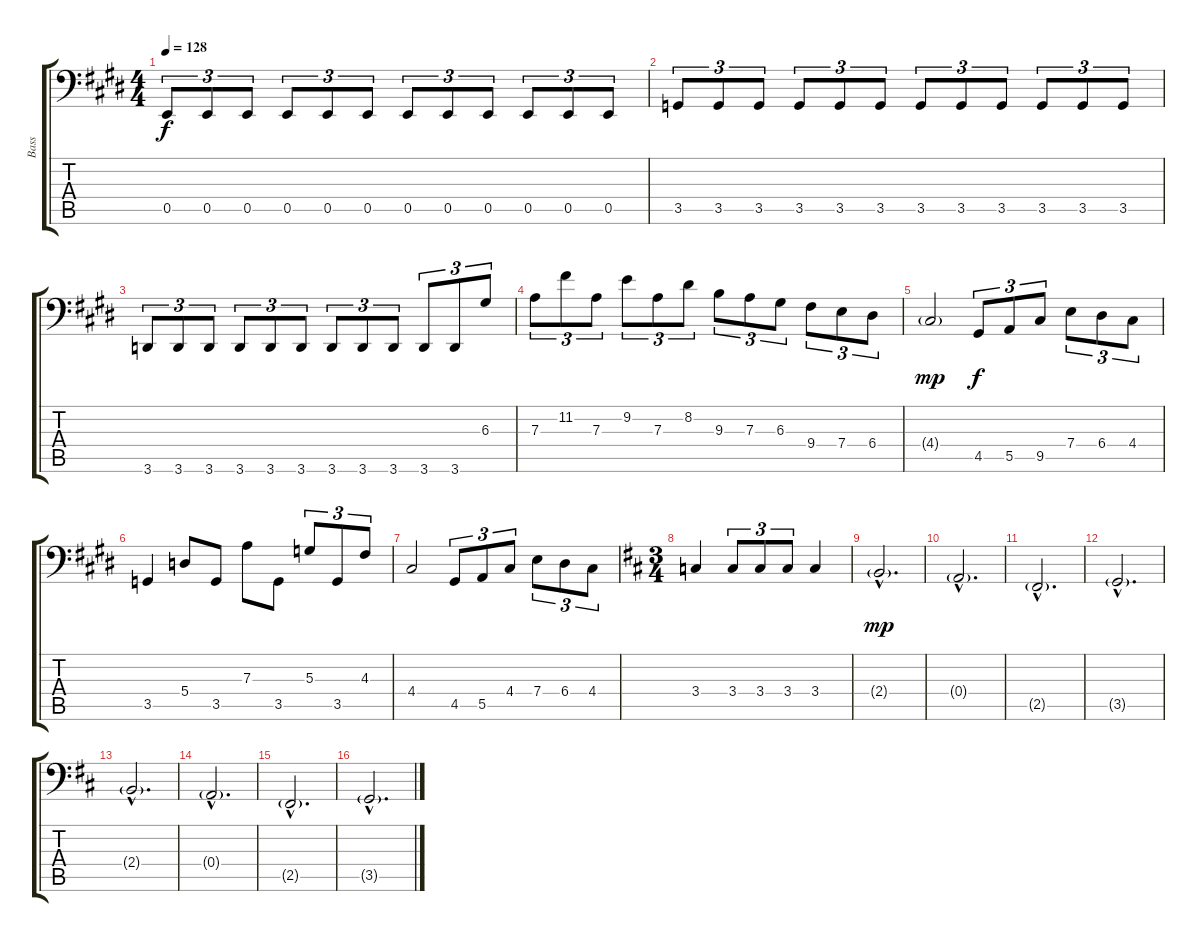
\track ("Bass" "Bass") {instrument electricbassfinger}
\staff {score tabs}
\tuning (C3 G2 D2 A1 E1 B0) {hide}
\ts (4 4)
\tempo 128
\clef f4
\ks e
0.5.8{tu (3 2) dy f} 0.5.8{tu (3 2)} 0.5.8{tu (3 2)} 0.5.8{tu (3 2)} 0.5.8{tu (3 2)} 0.5.8{tu (3 2)} 0.5.8{tu (3 2)} 0.5.8{tu (3 2)} 0.5.8{tu (3 2)} 0.5.8{tu (3 2)} 0.5.8{tu (3 2)} 0.5.8{tu (3 2)} |
3.5.8{tu (3 2)} 3.5.8{tu (3 2)} 3.5.8{tu (3 2)} 3.5.8{tu (3 2)} 3.5.8{tu (3 2)} 3.5.8{tu (3 2)} 3.5.8{tu (3 2)} 3.5.8{tu (3 2)} 3.5.8{tu (3 2)} 3.5.8{tu (3 2)} 3.5.8{tu (3 2)} 3.5.8{tu (3 2)} |
3.6.8{tu (3 2)} 3.6.8{tu (3 2)} 3.6.8{tu (3 2)} 3.6.8{tu (3 2)} 3.6.8{tu (3 2)} 3.6.8{tu (3 2)} 3.6.8{tu (3 2)} 3.6.8{tu (3 2)} 3.6.8{tu (3 2)} 3.6.8{tu (3 2)} 3.6.8{tu (3 2)} 6.3.8{tu (3 2)} |
7.3.8{tu (3 2)} 11.2.8{tu (3 2)} 7.3.8{tu (3 2)} 9.2.8{tu (3 2)} 7.3.8{tu (3 2)} 8.2.8{tu (3 2)} 9.3.8{tu (3 2)} 7.3.8{tu (3 2)} 6.3.8{tu (3 2)} 9.4.8{tu (3 2)} 7.4.8{tu (3 2)} 6.4.8{tu (3 2)} |
4.4{g}.2{dy mp} 4.5.8{tu (3 2) dy f} 5.5.8{tu (3 2)} 9.5.8{tu (3 2)} 7.4.8{tu (3 2)} 6.4.8{tu (3 2)} 4.4.8{tu (3 2)} |
3.5.4 5.4.8 3.5.8 7.3.8 3.5.8 5.3.8{tu (3 2)} 3.5.8{tu (3 2)} 4.3.8{tu (3 2)} |
4.4.2 4.5.8{tu (3 2)} 5.5.8{tu (3 2)} 4.4.8{tu (3 2)} 7.4.8{tu (3 2)} 6.4.8{tu (3 2)} 4.4.8{tu (3 2)} |
\ts (3 4)
\ks d
3.4.4 3.4.8{tu (3 2)} 3.4.8{tu (3 2)} 3.4.8{tu (3 2)} 3.4.4 |
2.4{g hac}.2{d dy mp} |
0.4{g hac}.2{d} |
2.5{g hac}.2{d} |
3.5{g hac}.2{d} |
2.4{g hac}.2{d} |
0.4{g hac}.2{d} |
2.5{g hac}.2{d} |
3.5{g hac}.2{d}
